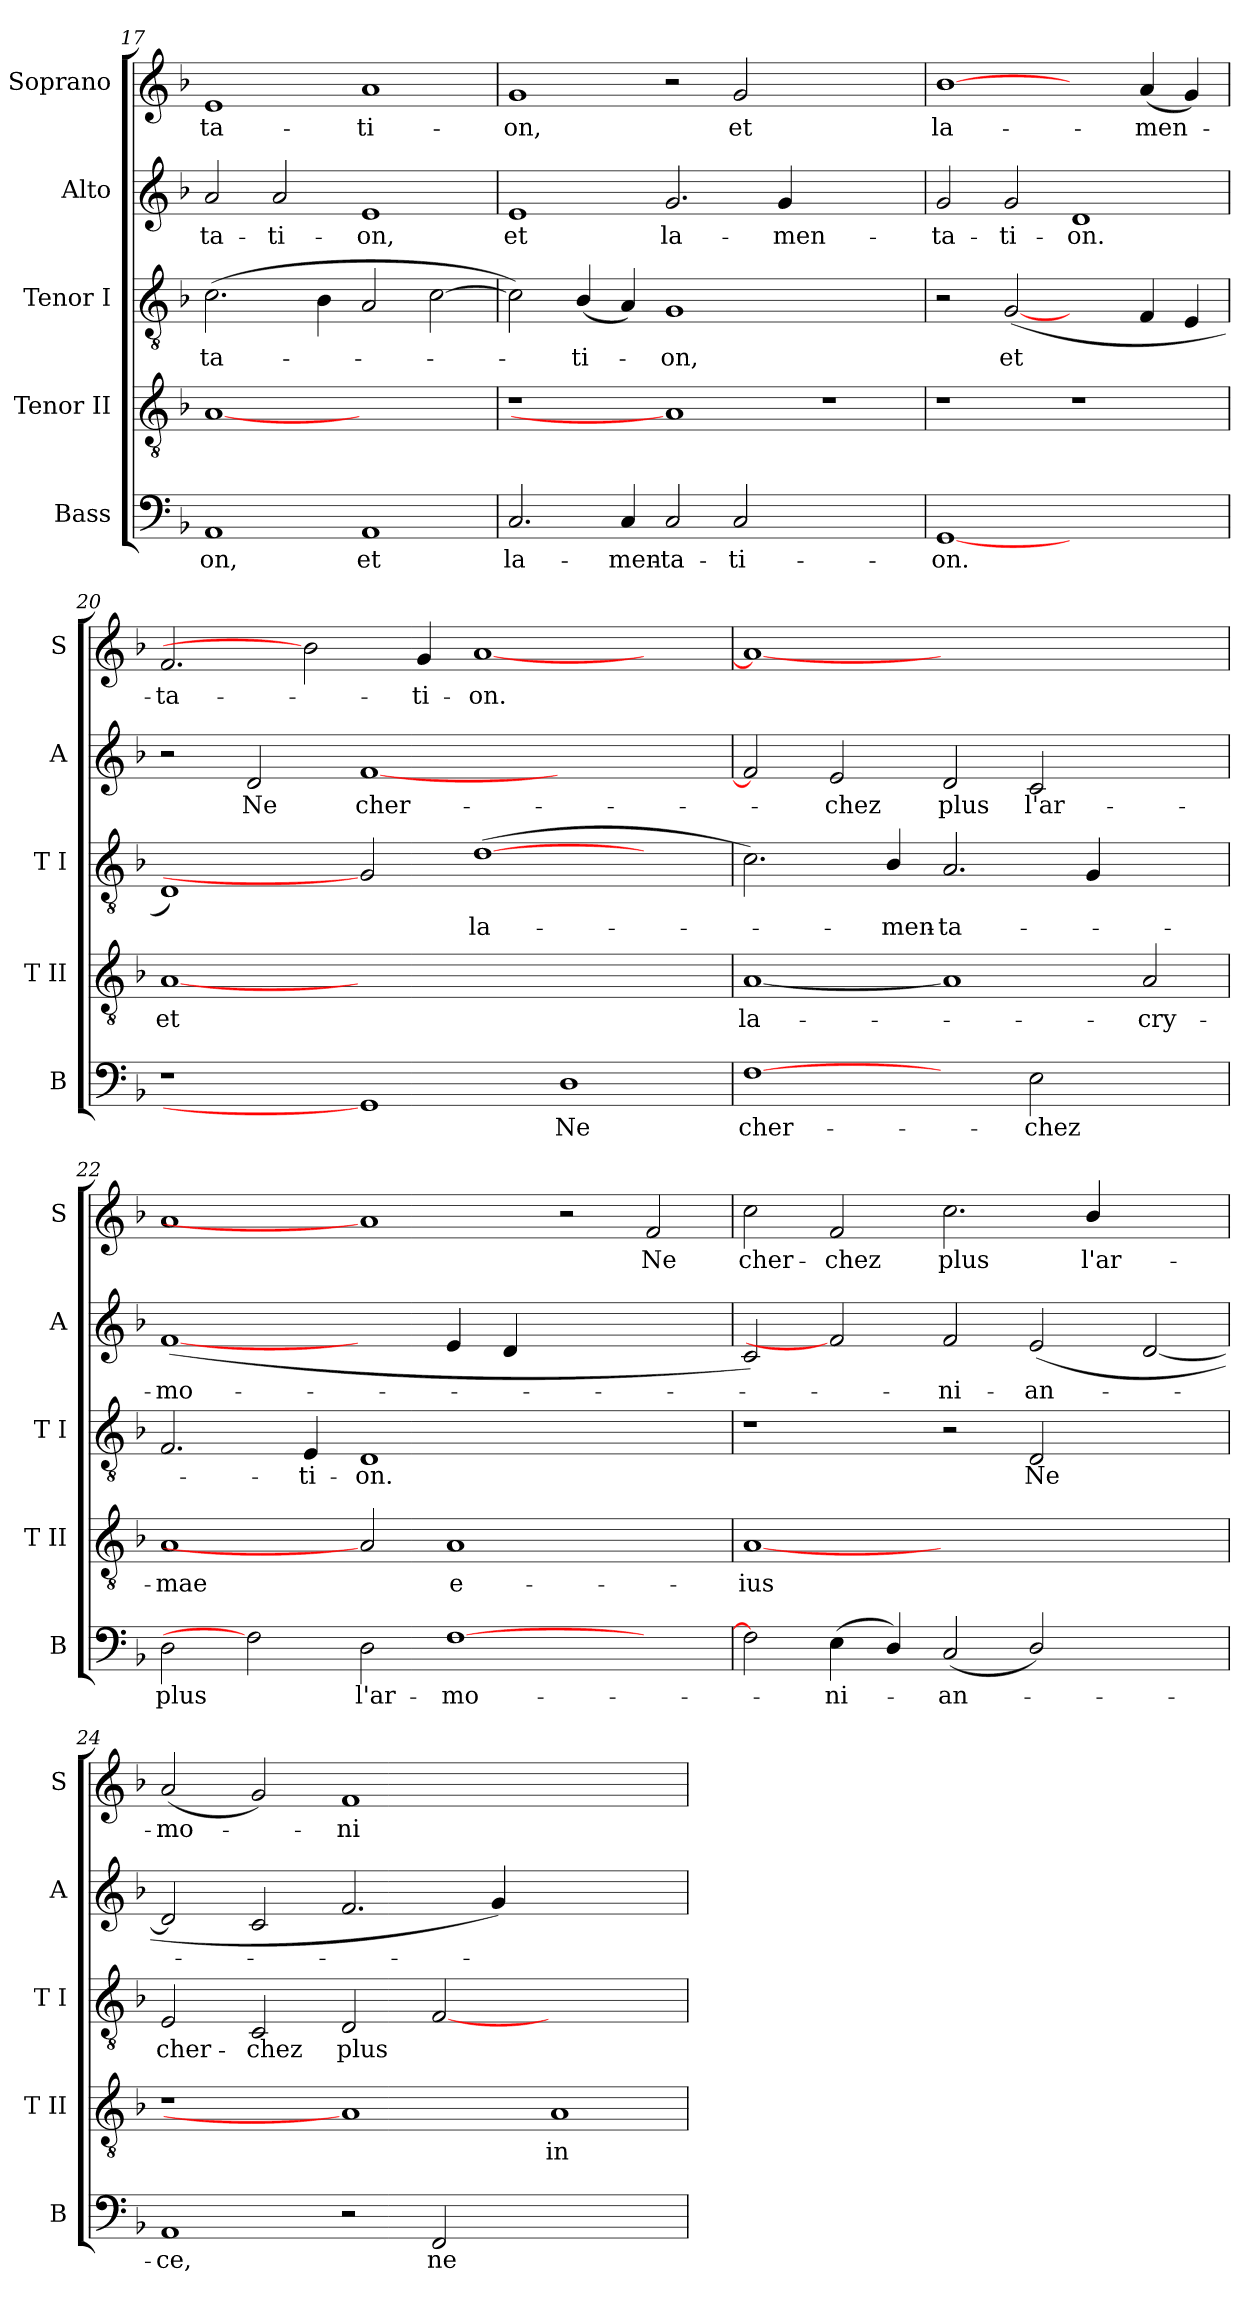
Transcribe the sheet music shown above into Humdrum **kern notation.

**kern	**text	**kern	**text	**kern	**text	**kern	**text	**kern	**text
*part5	*part5	*part4	*part4	*part3	*part3	*part2	*part2	*part1	*part1
*staff5	*staff5	*staff4	*staff4	*staff3	*staff3	*staff2	*staff2	*staff1	*staff1
*I"Bass	*	*I"Tenor II	*	*I"Tenor I	*	*I"Alto	*	*I"Soprano	*
*I'B	*	*I'T II	*	*I'T I	*	*I'A	*	*I'S	*
*clefF4	*	*clefGv2	*	*clefGv2	*	*clefG2	*	*clefG2	*
*k[b-]	*	*k[b-]	*	*k[b-]	*	*k[b-]	*	*k[b-]	*
*F:	*	*F:	*	*F:	*	*F:	*	*F:	*
=17	=17	=17	=17	=17	=17	=17	=17	=17	=17
!	!LO:LY:b	!	!	!	!LO:LY:b	!	!LO:LY:b	!	!LO:LY:b
1AA	-on,	[1A	.	(>2.c\	-ta-	2a/	-ta-	1e	-ta-
!	!	!	!	!	!	!	!LO:LY:b	!	!
.	.	.	.	.	.	2a/	-ti-	.	.
.	.	.	.	4B-\	.	.	.	.	.
!	!LO:LY:b	!	!	!	!	!	!LO:LY:b	!	!LO:LY:b
1AA	et	1ryy	.	2A/	.	1e	-on,	1a	-ti-
.	.	.	.	[2c\	.	.	.	.	.
=18	=18	=18	=18	=18	=18	=18	=18	=18	=18
!	!LO:LY:b	!	!	!	!	!	!LO:LY:b	!	!LO:LY:b
2.C/	la-	1r	.	2c\])	.	1e	et	1g	-on,
!	!	!	!	!	!LO:LY:b	!	!	!	!
.	.	.	.	(<4B-/	ti-	.	.	.	.
!	!LO:LY:b	!	!	!	!	!	!	!	!
4C/	-men-	.	.	4A/)	.	.	.	.	.
!	!LO:LY:b	!	!	!	!LO:LY:b	!	!LO:LY:b	!	!
2C/	-ta-	1A]	.	1G	on,	2.g/	la-	2r	.
!	!LO:LY:b	!	!	!	!	!	!	!	!LO:LY:b
2C/	-ti-	.	.	.	.	.	.	2g/	et
!	!	!	!	!	!	!	!LO:LY:b	!	!
.	.	.	.	.	.	4g/	-men-	.	.
1ryy	.	1r	.	1ryy	.	1ryy	.	1ryy	.
=19	=19	=19	=19	=19	=19	=19	=19	=19	=19
!	!LO:LY:b	!	!	!	!	!	!LO:LY:b	!	!LO:LY:b
[1GG	-on.	1r	.	2r	.	2g/	-ta-	[1b-	la-
!	!	!	!	!	!LO:LY:b	!	!LO:LY:b	!	!
.	.	.	.	(<[2G	et	2g/	-ti-	.	.
!	!	!	!	!	!	!	!LO:LY:b	!	!
1ryy	.	1r	.	2ryy	.	1d	-on.	2ryy	.
!	!	!	!	!	!	!	!	!	!LO:LY:b
.	.	.	.	4F/	.	.	.	(<4a/	-men-
.	.	.	.	4E/	.	.	.	4g/)	.
=20	=20	=20	=20	=20	=20	=20	=20	=20	=20
!	!	!	!LO:LY:b	!	!	!	!	!	!LO:LY:b
1r	.	[1A	et	1D)	.	2r	.	2.f/	ta-
!	!	!	!	!	!	!	!LO:LY:b	!	!
.	.	.	.	.	.	2d/	Ne	.	.
.	.	.	.	.	.	.	.	2b-]	.
!	!	!	!	!	!	!	!LO:LY:b	!	!
1GG]	.	0ryy	.	2G]	.	[1f	cher-	.	.
!	!	!	!	!	!	!	!	!	!LO:LY:b
.	.	.	.	.	.	.	.	4g/	-ti-
!	!	!	!	!	!LO:LY:b	!	!	!	!LO:LY:b
.	.	.	.	(>[1d	la-	.	.	[1a	-on.
!	!LO:LY:b	!	!	!	!	!	!	!	!
1D	Ne	.	.	.	.	1ryy	.	.	.
.	.	.	.	2ryy	.	.	.	2ryy	.
=21	=21	=21	=21	=21	=21	=21	=21	=21	=21
!	!LO:LY:b	!	!LO:LY:b	!	!	!	!	!	!
[1F	cher-	[1A	la-	2.c\)	.	2f/]	.	1a_	.
!	!	!	!	!	!	!	!LO:LY:b	!	!
.	.	.	.	.	.	2e/	chez	.	.
!	!	!	!	!	!LO:LY:b	!	!	!	!
.	.	.	.	4B-/	men-	.	.	.	.
!	!	!	!	!	!LO:LY:b	!	!LO:LY:b	!	!
2ryy	.	1A]	.	2.A/	-ta-	2d/	plus	1.ryy	.
!	!LO:LY:b	!	!	!	!	!	!LO:LY:b	!	!
2E\	-chez	.	.	.	.	2c/	l'ar-	.	.
.	.	.	.	4G/	.	.	.	.	.
!	!	!	!LO:LY:b	!	!	!	!	!	!
2ryy	.	2A/	-cry-	2ryy	.	2ryy	.	.	.
!!LO:PB:g=z
=22	=22	=22	=22	=22	=22	=22	=22	=22	=22
!	!LO:LY:b	!	!LO:LY:b	!	!	!	!LO:LY:b	!	!
2D\	plus	1A	-mae	2.F/	.	(<[1f	-mo-	1a	.
2F]	.	.	.	.	.	.	.	.	.
!	!	!	!	!	!LO:LY:b	!	!	!	!
.	.	.	.	4E/	ti-	.	.	.	.
!	!LO:LY:b	!	!	!	!LO:LY:b	!	!	!	!
2D\	l'ar-	2A]	.	1D	-on.	2ryy	.	1a]	.
!	!LO:LY:b	!	!LO:LY:b	!	!	!	!	!	!
[1F	-mo-	1A	e-	.	.	4e/	.	.	.
.	.	.	.	.	.	4d/	.	.	.
.	.	.	.	1ryy	.	1ryy	.	2r	.
!	!	!	!	!	!	!	!	!	!LO:LY:b
2ryy	.	2ryy	.	.	.	.	.	2f/	Ne
=23	=23	=23	=23	=23	=23	=23	=23	=23	=23
!	!	!	!LO:LY:b	!	!	!	!	!	!LO:LY:b
2F\]	.	[1A	-ius	1r	.	2c/)	.	2cc\	cher-
!	!LO:LY:b	!	!	!	!	!	!	!	!LO:LY:b
(<4E\	ni-	.	.	.	.	2f]	.	2f/	-chez
4D/)	.	.	.	.	.	.	.	.	.
!	!LO:LY:b	!	!	!	!	!	!LO:LY:b	!	!LO:LY:b
(<2C/	an-	1.ryy	.	2r	.	2f/	ni-	2.cc\	plus
!	!	!	!	!	!LO:LY:b	!	!LO:LY:b	!	!
2D/)	.	.	.	2D/	Ne	(<2e/	-an-	.	.
!	!	!	!	!	!	!	!	!	!LO:LY:b
.	.	.	.	.	.	.	.	4b-/	l'ar-
2ryy	.	.	.	2ryy	.	[2d/	.	2ryy	.
=24	=24	=24	=24	=24	=24	=24	=24	=24	=24
!	!LO:LY:b	!	!	!	!LO:LY:b	!	!	!	!LO:LY:b
1AA	ce,	1r	.	2E/	cher-	2d/]	.	(<2a/	-mo-
!	!	!	!	!	!LO:LY:b	!	!	!	!
.	.	.	.	2C/	-chez	2c/	.	2g/)	.
!	!	!	!	!	!LO:LY:b	!	!	!	!LO:LY:b
2r	.	1A]	.	2D/	plus	2.f/	.	1f	ni-
!	!LO:LY:b	!	!	!	!	!	!	!	!
2FF/	ne	.	.	[2F/	.	.	.	.	.
.	.	.	.	.	.	4g/)	.	.	.
!	!	!	!LO:LY:b	!	!	!	!	!	!
1ryy	.	1A	in	1ryy	.	1ryy	.	1ryy	.
=	=	=	=	=	=	=	=	=	=
*-	*-	*-	*-	*-	*-	*-	*-	*-	*-
